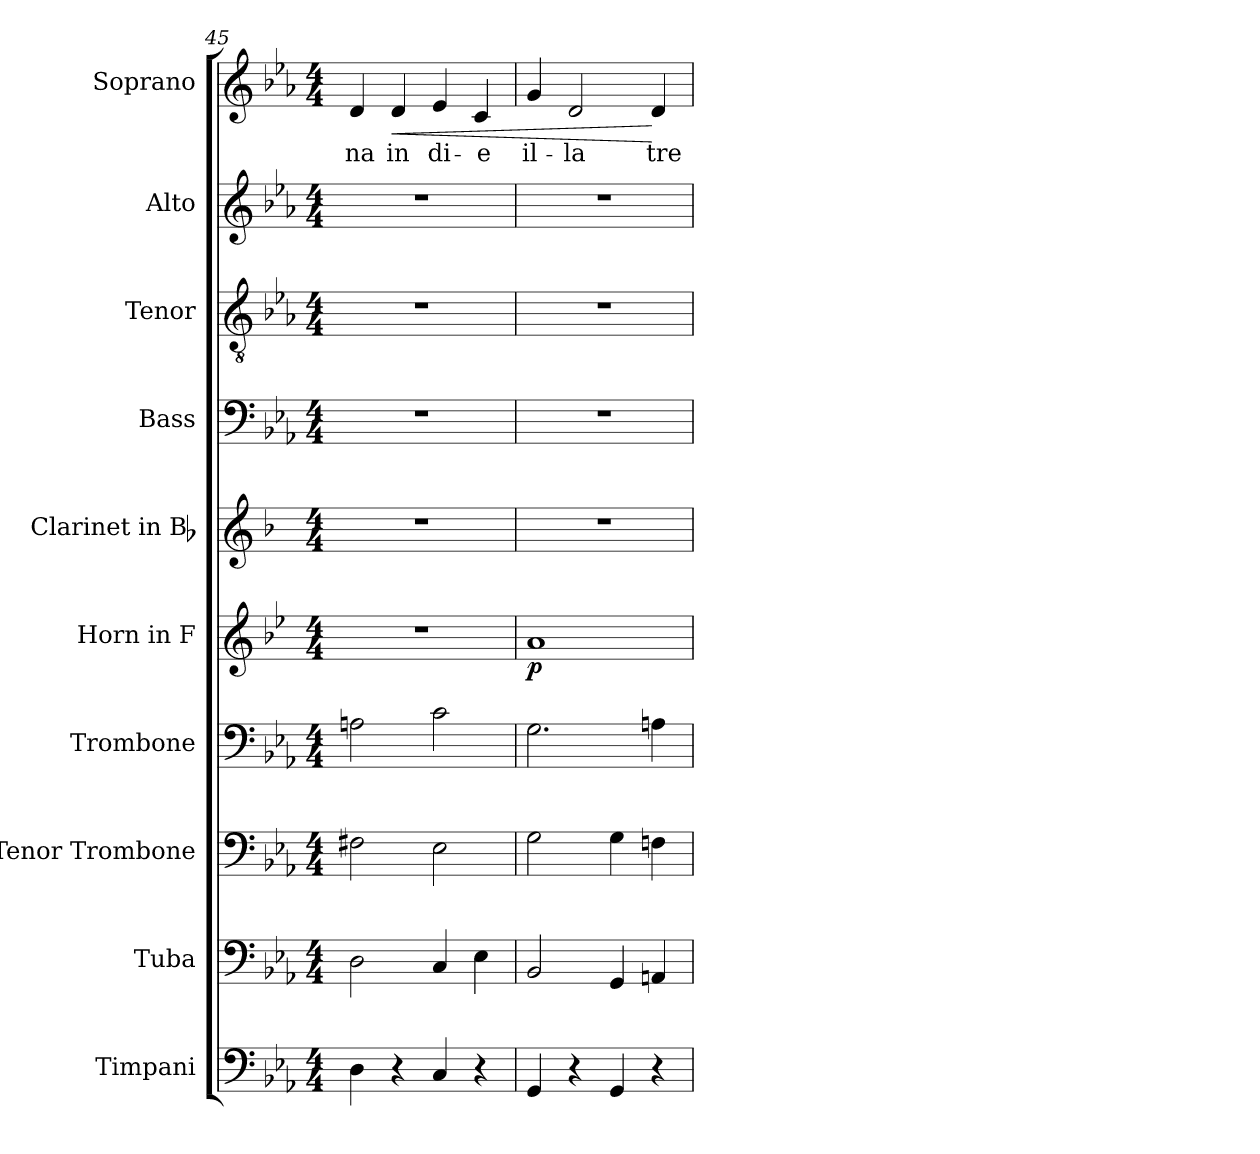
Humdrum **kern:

**kern	**kern	**kern	**kern	**kern	**dynam	**kern	**kern	**kern	**kern	**kern	**text	**dynam
*part10	*part9	*part8	*part7	*part6	*part6	*part5	*part4	*part3	*part2	*part1	*part1	*part1
*staff10	*staff9	*staff8	*staff7	*staff6	*staff6	*staff5	*staff4	*staff3	*staff2	*staff1	*staff1	*staff1
*I"Timpani	*I"Tuba	*I"Tenor Trombone	*I"Trombone	*I"Horn in F	*	*I"Clarinet in Bb	*I"Bass	*I"Tenor	*I"Alto	*I"Soprano	*	*
*I'Timp.	*I'Tba.	*I'Ten. Tbn.	*I'Tbn.	*I'Hn.	*	*I'Cl.	*I'B.	*I'T.	*I'A.	*I'S.	*	*
*clefF4	*clefF4	*clefF4	*clefF4	*clefG2	*	*clefG2	*clefF4	*clefGv2	*clefG2	*clefG2	*	*
*	*	*	*	*ITrd4c7	*	*ITrd1c2	*	*ITrd7c12	*	*	*	*
*k[b-e-a-]	*k[b-e-a-]	*k[b-e-a-]	*k[b-e-a-]	*k[b-e-a-]	*	*k[b-e-a-]	*k[b-e-a-]	*k[b-e-a-]	*k[b-e-a-]	*k[b-e-a-]	*	*
*c:	*c:	*c:	*c:	*c:	*	*c:	*c:	*c:	*c:	*c:	*	*
*M4/4	*M4/4	*M4/4	*M4/4	*M4/4	*	*M4/4	*M4/4	*M4/4	*M4/4	*M4/4	*	*
=45	=45	=45	=45	=45	=45	=45	=45	=45	=45	=45	=45	=45
!	!	!	!	!	!	!	!	!	!	!	!LO:LY:b:color=#000000	!
4Di\	2Di\	2F#Xi\	2Ani\	1r	.	1r	1r	1r	1r	4di/	-na	.
!	!	!	!	!	!	!	!	!	!	!	!LO:LY:b:color=#000000	!LO:HP:b
4r	.	.	.	.	.	.	.	.	.	4di/	in	<
!	!	!	!	!	!	!	!	!	!	!	!LO:LY:b:color=#000000	!
4Ci/	4Ci/	2E-i\	2ci\	.	.	.	.	.	.	4e-i/	di-	.
!	!	!	!	!	!	!	!	!	!	!	!LO:LY:b:color=#000000	!
4r	4E-i\	.	.	.	.	.	.	.	.	4ci/	-e	.
=46	=46	=46	=46	=46	=46	=46	=46	=46	=46	=46	=46	=46
!	!	!	!	!	!	!	!	!	!	!	!LO:LY:b:color=#000000	!
4GGi/	2BB-i/	2Gi\	2.Gi\	1di	p	1r	1r	1r	1r	4gi/	il-	.
!	!	!	!	!	!	!	!	!	!	!	!LO:LY:b:color=#000000	!
4r	.	.	.	.	.	.	.	.	.	2di/	-la	.
4GGi/	4GGi/	4Gi\	.	.	.	.	.	.	.	.	.	.
!	!	!	!	!	!	!	!	!	!	!	!LO:LY:b:color=#000000	!
4r	4AAni/	4Fni\	4Ani\	.	.	.	.	.	.	4di/	tre-	[
=	=	=	=	=	=	=	=	=	=	=	=	=
*-	*-	*-	*-	*-	*-	*-	*-	*-	*-	*-	*-	*-
